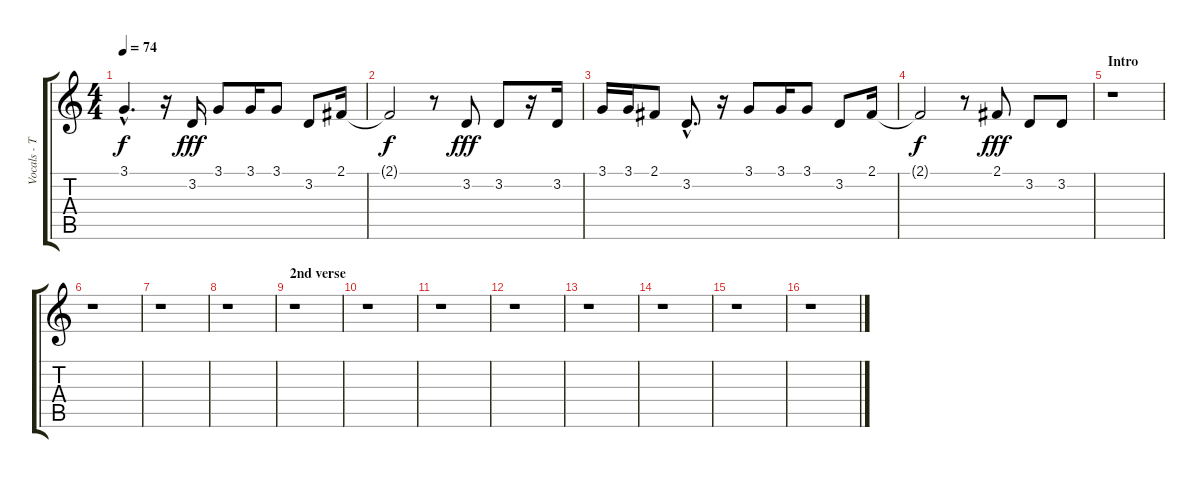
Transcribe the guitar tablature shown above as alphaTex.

\track ("Vocals - Tom" "Vocals - T") {instrument tenorsax}
\staff {score tabs}
\tuning (E4 B3 G3 D3 A2 E2) {hide}
\ts (4 4)
\tempo 74
\clef g2
\ks c
3.1{hac t}.4{d dy f} r.16 3.2.16{dy fff} 3.1.8 3.1.16 3.1.8 3.2.8 2.1.16 |
2.1{t}.2{dy f} r.8 3.2.8{dy fff} 3.2.8 r.16 3.2.16 |
3.1.16 3.1.16 2.1.8 3.2{hac}.8{d} r.16 3.1.8 3.1.16 3.1.8 3.2.8 2.1.16 |
2.1{t}.2{dy f} r.8 2.1.8{dy fff} 3.2.8 3.2.8 |
\section ("" "Intro")
r.1 |
r.1 |
r.1 |
r.1 |
\section ("" "2nd verse")
r.1 |
r.1 |
r.1 |
r.1 |
r.1 |
r.1 |
r.1 |
r.1
